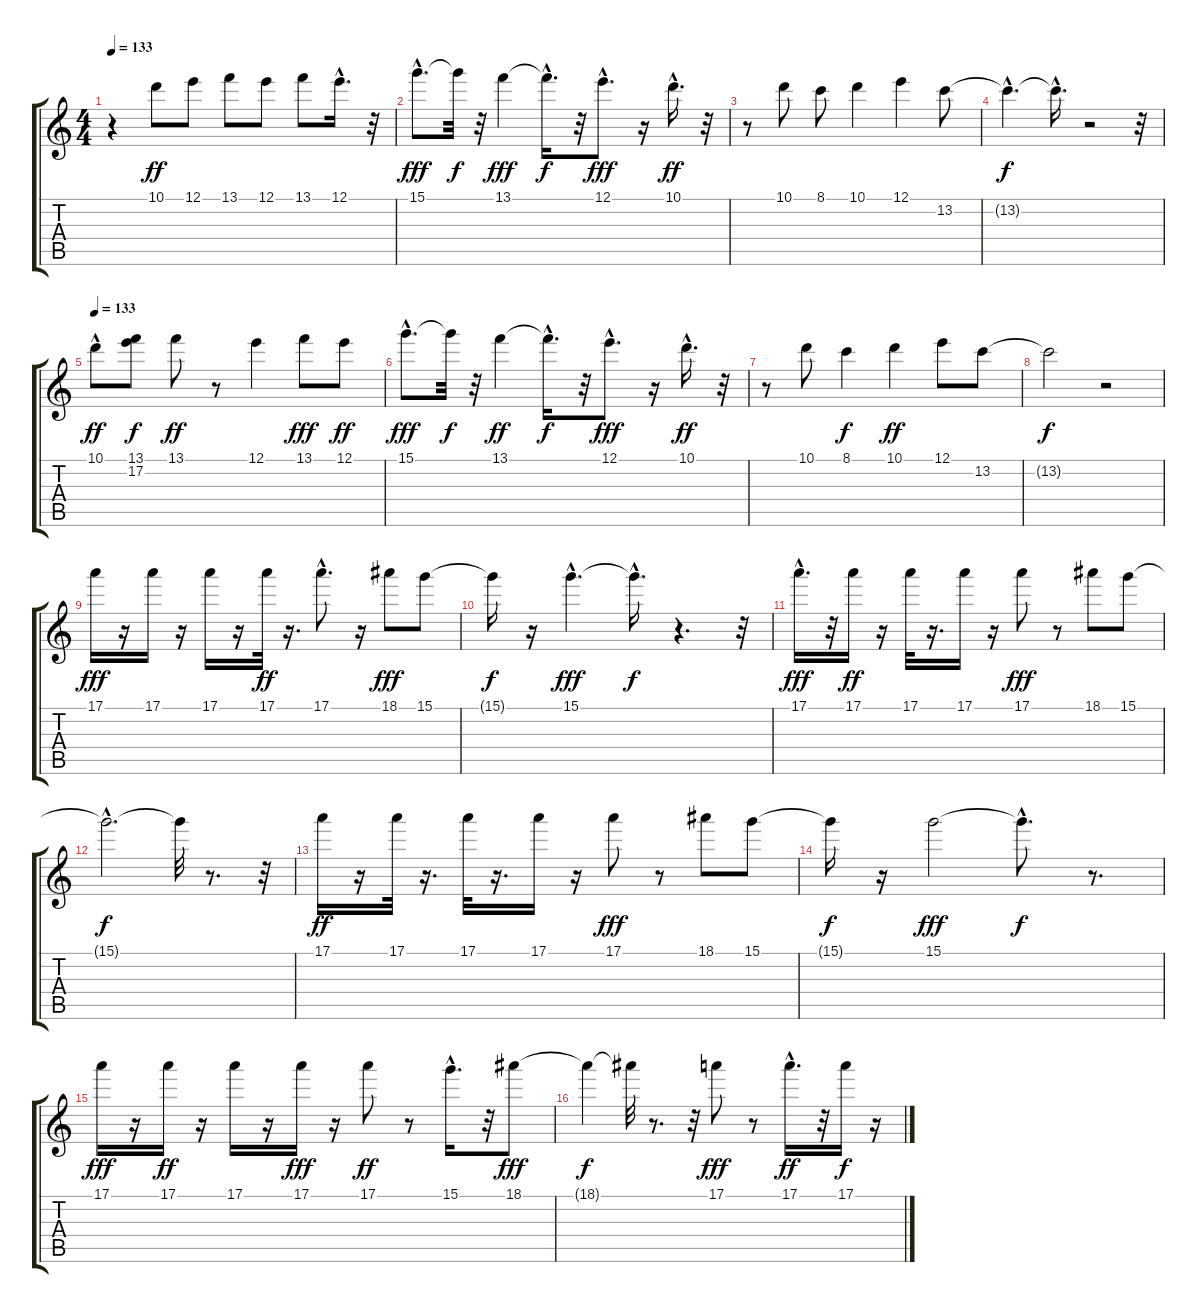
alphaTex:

\track "" {instrument electricbassfinger}
\staff {score tabs}
\tuning (E4 B3 G3 D3 A2 E2) {hide}
\ts (4 4)
\tempo 133
\clef g2
\ks c
r.4{dy f} 10.1.8{dy ff} 12.1.8 13.1.8 12.1.8 13.1.8 12.1{hac}.16{d} r.32 |
15.1{hac}.8{d dy fff} 15.1{t}.32{dy f} r.32 13.1.4{dy fff} 13.1{hac t}.16{d dy f} r.32 12.1{hac}.8{d dy fff} r.16 10.1{hac}.16{d dy ff} r.32 |
r.8 10.1.8 8.1.8 10.1.4 12.1.4 13.2.8 |
13.2{hac t}.4{d dy f} 13.2{hac t}.16{d} r.2 r.32 |
\tempo 133
10.1{hac}.8{dy ff} (13.1 17.2).8{dy f} 13.1.8{dy ff} r.8 12.1.4 13.1.8{dy fff} 12.1.8{dy ff} |
15.1{hac}.8{d dy fff} 15.1{t}.32{dy f} r.32 13.1.4{dy ff} 13.1{hac t}.16{d dy f} r.32 12.1{hac}.8{d dy fff} r.16 10.1{hac}.16{d dy ff} r.32 |
r.8 10.1.8 8.1.4{dy f} 10.1.4{dy ff} 12.1.8 13.2.8 |
13.2{t}.2{dy f} r.2 |
17.1.16{dy fff} r.16 17.1.16 r.16 17.1.16 r.16 17.1.32{dy ff} r.16{d} 17.1{hac}.8{d} r.16 18.1.8{dy fff} 15.1.8 |
15.1{t}.16{dy f} r.16 15.1{hac}.4{d dy fff} 15.1{hac t}.16{d dy f} r.4{d} r.32 |
17.1{hac}.16{d dy fff} r.32 17.1.16{dy ff} r.16 17.1.32 r.16{d} 17.1.16 r.16 17.1.8{dy fff} r.8 18.1.8 15.1.8 |
15.1{hac t}.2{d dy f} 15.1{t}.32 r.8{d} r.32 |
17.1.16{dy ff} r.16 17.1.32 r.16{d} 17.1.32 r.16{d} 17.1.16 r.16 17.1.8{dy fff} r.8 18.1.8 15.1.8 |
15.1{t}.16{dy f} r.16 15.1.2{dy fff} 15.1{hac t}.8{d dy f} r.8{d} |
17.1.16{dy fff} r.16 17.1.16{dy ff} r.16 17.1.16 r.16 17.1.16{dy fff} r.16 17.1.8{dy ff} r.8 15.1{hac}.16{d} r.32 18.1.8{dy fff} |
18.1{t}.4{dy f} 18.1{t}.32 r.8{d} r.32 17.1.8{dy fff} r.8 17.1{hac}.16{d dy ff} r.32 17.1.16{dy f} r.16
